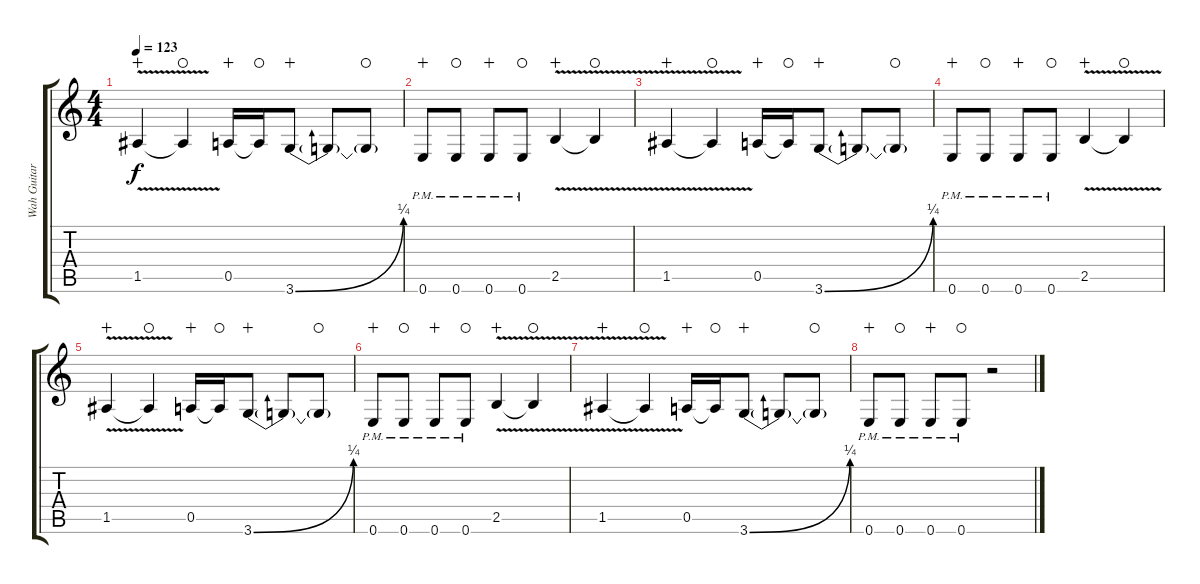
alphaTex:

\track ("Wah Guitar [Tony Iommi]" "Wah Guitar") {instrument overdrivenguitar}
\staff {score tabs}
\tuning (E4 B3 G3 D3 A2 E2) {hide}
\ts (4 4)
\tempo 123
\clef g2
\ks c
1.5{v}.4{dy f wahc} 1.5{t}.4{waho} 0.5.16{wahc} 0.5{t}.16{waho} 3.6{be (bend 0 0 60 1)}.8{wahc} 3.6{t}.8 3.6{t}.8{waho} |
0.6{pm}.8{wahc} 0.6{pm}.8{waho} 0.6{pm}.8{wahc} 0.6{pm}.8{waho} 2.5{v}.4{wahc} 2.5{t}.4{waho} |
1.5{v}.4{volume 3 wahc} 1.5{t}.4{waho} 0.5.16{wahc} 0.5{t}.16{waho} 3.6{be (bend 0 0 60 1)}.8{wahc} 3.6{t}.8 3.6{t}.8{waho} |
0.6{pm}.8{wahc} 0.6{pm}.8{waho} 0.6{pm}.8{wahc} 0.6{pm}.8{waho} 2.5{v}.4{wahc} 2.5{t}.4{waho} |
1.5{v}.4{wahc} 1.5{t}.4{waho} 0.5.16{wahc} 0.5{t}.16{waho} 3.6{be (bend 0 0 60 1)}.8{wahc} 3.6{t}.8 3.6{t}.8{waho} |
0.6{pm}.8{volume 0 wahc} 0.6{pm}.8{waho} 0.6{pm}.8{wahc} 0.6{pm}.8{waho} 2.5{v}.4{wahc} 2.5{t}.4{waho} |
1.5{v}.4{wahc} 1.5{t}.4{waho} 0.5.16{wahc} 0.5{t}.16{waho} 3.6{be (bend 0 0 60 1)}.8{wahc} 3.6{t}.8 3.6{t}.8{waho} |
0.6{pm}.8{wahc} 0.6{pm}.8{waho} 0.6{pm}.8{wahc} 0.6{pm}.8{waho} r.2
